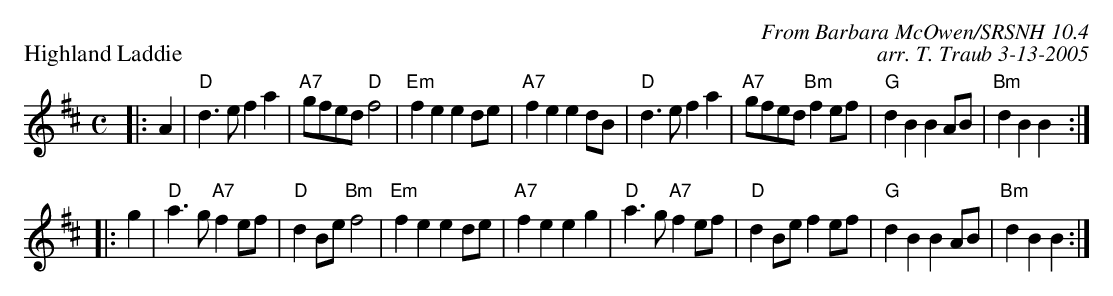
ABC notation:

X:1
P: Highland Laddie
C: From Barbara McOwen/SRSNH 10.4
M: C
C: arr. T. Traub 3-13-2005
L: 1/4
K: D
|: A|"D"d>e f a|"A7"g/f/e/d/ "D"f2|"Em"f e e d/e/|"A7"f e e d/B/|"D"d>e f a|"A7"g/f/e/d/ "Bm"f e/f/|"G"d B B A/B/|"Bm"d B B :|
|: g|"D"a>g "A7"f e/f/|"D"d B/e/"Bm"f2|"Em"f e e d/e/|"A7"f e e g| "D"a>g "A7"f e/f/|"D"d B/e/ f e/f/|"G"d B B A/B/|"Bm"d B B :|
